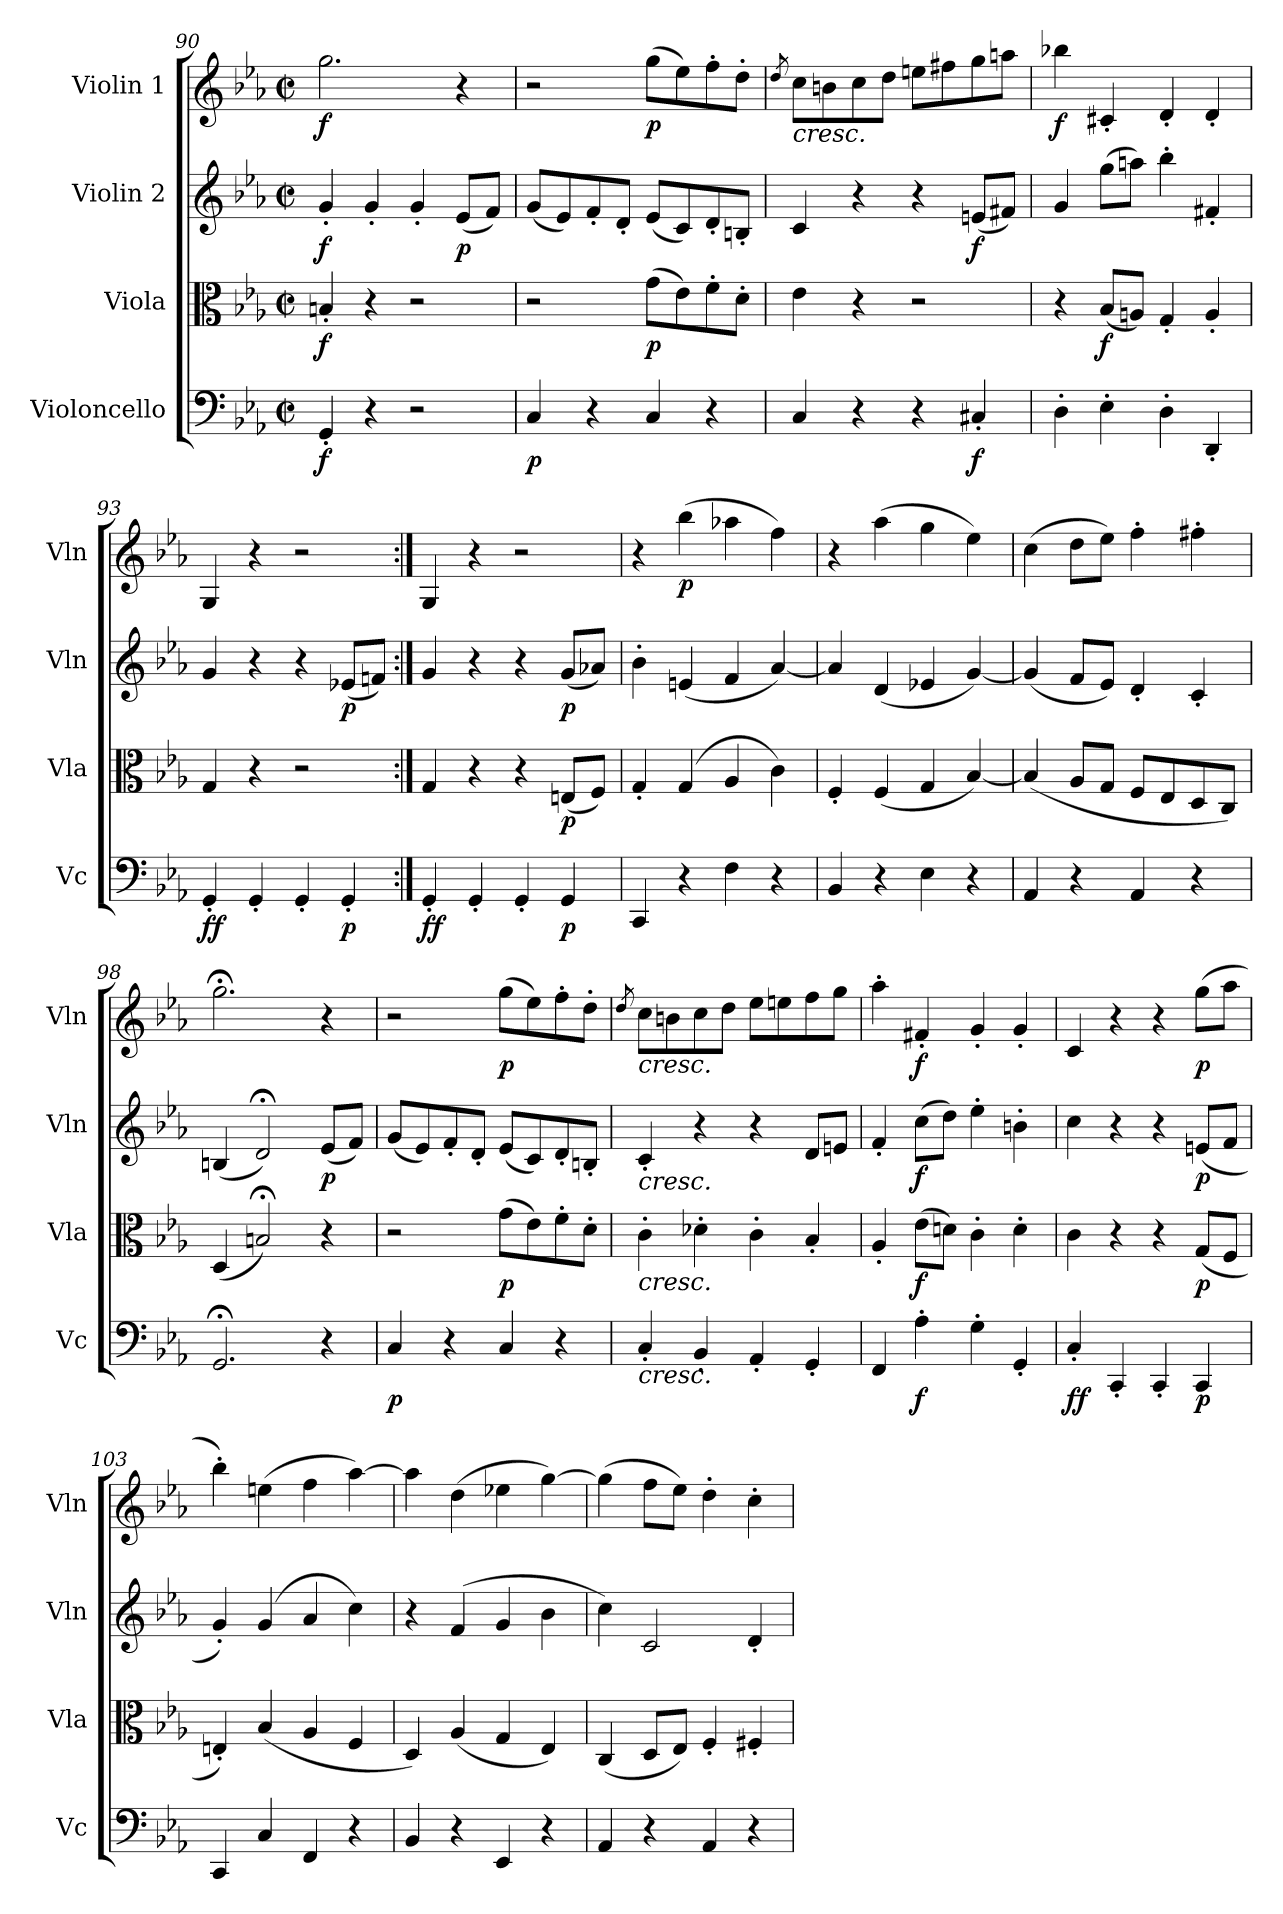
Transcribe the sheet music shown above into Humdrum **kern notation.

**kern	**dynam	**kern	**dynam	**kern	**dynam	**kern	**dynam
*part4	*part4	*part3	*part3	*part2	*part2	*part1	*part1
*staff4	*staff4	*staff3	*staff3	*staff2	*staff2	*staff1	*staff1
*I"Violoncello	*	*I"Viola	*	*I"Violin 2	*	*I"Violin 1	*
*I'Vc	*	*I'Vla	*	*I'Vln	*	*I'Vln	*
*clefF4	*	*clefC3	*	*clefG2	*	*clefG2	*
*k[b-e-a-]	*	*k[b-e-a-]	*	*k[b-e-a-]	*	*k[b-e-a-]	*
*M2/2	*	*M2/2	*	*M2/2	*	*M2/2	*
*met(c|)	*	*met(c|)	*	*met(c|)	*	*met(c|)	*
=90	=90	=90	=90	=90	=90	=90	=90
!	!LO:DY:b	!	!LO:DY:b	!	!LO:DY:b	!	!LO:DY:b
4GG'/	f	4Bn'/	f	4g'/	f	2.gg\	f
4r	.	4r	.	4g'/	.	.	.
2r	.	2r	.	4g'/	.	.	.
!	!	!	!	!	!LO:DY:b	!	!
.	.	.	.	(8e-/L	p	4r	.
.	.	.	.	8f/J)	.	.	.
!!LO:LB:g=z
=91	=91	=91	=91	=91	=91	=91	=91
!	!LO:DY:b	!	!	!	!	!	!
4C/	p	2r	.	(8g/L	.	2r	.
.	.	.	.	8e-/)	.	.	.
4r	.	.	.	8f'/	.	.	.
.	.	.	.	8d'/J	.	.	.
!	!	!	!LO:DY:b	!	!	!	!LO:DY:b
4C/	.	(8g\L	p	(8e-/L	.	(8gg\L	p
.	.	8e-\)	.	8c/)	.	8ee-\)	.
4r	.	8f'\	.	8d'/	.	8ff'\	.
.	.	8d'\J	.	8Bn'/J	.	8dd'\J	.
=92	=92	=92	=92	=92	=92	=92	=92
.	.	.	.	.	.	8qdd/	.
!	!	!	!	!	!	!LO:TX:b:i:t=cresc.	!
4C/	.	4e-\	.	4c/	.	8cc\L	.
.	.	.	.	.	.	8bn\	.
4r	.	4r	.	4r	.	8cc\	.
.	.	.	.	.	.	8dd\J	.
4r	.	2r	.	4r	.	8een\L	.
.	.	.	.	.	.	8ff#X\	.
!	!LO:DY:b	!	!	!	!LO:DY:b	!	!
4C#X'/	f	.	.	(8en/L	f	8gg\	.
.	.	.	.	8f#X/J)	.	8aan\J	.
!!LO:LB:g=z
=93	=93	=93	=93	=93	=93	=93	=93
!	!	!	!	!	!	!	!LO:DY:b
4D'\	.	4r	.	4g/	.	4bb-X\	f
!	!	!	!LO:DY:b	!	!	!	!
4E-'\	.	(8B-/L	f	(8gg\L	.	4c#X'/	.
.	.	8An/J)	.	8aan\J)	.	.	.
4D'\	.	4G'/	.	4bb-'\	.	4d'/	.
4DD'/	.	4A'/	.	4f#X'/	.	4d'/	.
=93X8	=93X8	=93X8	=93X8	=93X8	=93X8	=93X8	=93X8
!	!LO:DY:b	!	!	!	!	!	!
4GG'/	ff	4G/	.	4g/	.	4G/	.
4GG'/	.	4r	.	4r	.	4r	.
4GG'/	.	2r	.	4r	.	2r	.
!	!LO:DY:b	!	!	!	!LO:DY:b	!	!
4GG'/	p	.	.	(8e-X/L	p	.	.
.	.	.	.	8fn/J)	.	.	.
=94:|!	=94:|!	=94:|!	=94:|!	=94:|!	=94:|!	=94:|!	=94:|!
!	!LO:DY:b	!	!	!	!	!	!
4GG'/	ff	4G/	.	4g/	.	4G/	.
4GG'/	.	4r	.	4r	.	4r	.
4GG'/	.	4r	.	4r	.	2r	.
!	!LO:DY:b	!	!LO:DY:b	!	!LO:DY:b	!	!
4GG/	p	(8En/L	p	(8g/L	p	.	.
.	.	8F/J)	.	8a-X/J)	.	.	.
=95	=95	=95	=95	=95	=95	=95	=95
4CC/	.	4G'/	.	4b-'\	.	4r	.
!	!	!	!	!	!	!	!LO:DY:b
4r	.	(4G/	.	(4en/	.	(4bb-\	p
4F\	.	4A-/	.	4f/	.	4aa-X\	.
4r	.	4c\)	.	[4a-/)	.	4ff\)	.
=96	=96	=96	=96	=96	=96	=96	=96
4BB-/	.	4F'/	.	4a-/]	.	4r	.
4r	.	(4F/	.	(4d/	.	(4aa-\	.
4E-\	.	4G/	.	4e-X/	.	4gg\	.
4r	.	[4B-/)	.	[4g/)	.	4ee-\)	.
=97	=97	=97	=97	=97	=97	=97	=97
4AA-/	.	(4B-/]	.	(4g/]	.	(4cc\	.
4r	.	8A-/L	.	8f/L	.	8dd\L	.
.	.	8G/J	.	8e-/J)	.	8ee-\J)	.
4AA-/	.	8F/L	.	4d'/	.	4ff'\	.
.	.	8E-/	.	.	.	.	.
4r	.	8D/	.	4c'/	.	4ff#X'\	.
.	.	8C/J)	.	.	.	.	.
=98	=98	=98	=98	=98	=98	=98	=98
2.GG;</	.	(4D/	.	(4Bn/	.	2.gg;<\	.
.	.	2Bn;</)	.	2d;</)	.	.	.
!	!	!	!	!	!LO:DY:b	!	!
4r	.	4r	.	(8e-/L	p	4r	.
.	.	.	.	8f/J)	.	.	.
=99	=99	=99	=99	=99	=99	=99	=99
!	!LO:DY:b	!	!	!	!	!	!
4C/	p	2r	.	(8g/L	.	2r	.
.	.	.	.	8e-/)	.	.	.
4r	.	.	.	8f'/	.	.	.
.	.	.	.	8d'/J	.	.	.
!	!	!	!LO:DY:b	!	!	!	!LO:DY:b
4C/	.	(8g\L	p	(8e-/L	.	(8gg\L	p
.	.	8e-\)	.	8c/)	.	8ee-\)	.
4r	.	8f'\	.	8d'/	.	8ff'\	.
.	.	8d'\J	.	8Bn'/J	.	8dd'\J	.
!!LO:LB:g=z
=100	=100	=100	=100	=100	=100	=100	=100
.	.	.	.	.	.	8qdd/	.
!	!	!	!	!	!	!LO:TX:b:i:t=cresc.	!
!	!	!	!	!LO:TX:b:i:t=cresc.	!	!	!
!	!	!LO:TX:b:i:t=cresc.	!	!	!	!	!
!LO:TX:b:i:t=cresc.	!	!	!	!	!	!	!
4C'/	.	4c'\	.	4c'/	.	8cc\L	.
.	.	.	.	.	.	8bn\	.
4BB-'/	.	4d-X'\	.	4r	.	8cc\	.
.	.	.	.	.	.	8dd\J	.
4AA-'/	.	4c'\	.	4r	.	8ee-\L	.
.	.	.	.	.	.	8een\	.
4GG'/	.	4B-'/	.	8d/L	.	8ff\	.
.	.	.	.	8en/J	.	8gg\J	.
!!LO:PB:g=z
=101	=101	=101	=101	=101	=101	=101	=101
4FF/	.	4A-'/	.	4f'/	.	4aa-'\	.
!	!LO:DY:b	!	!LO:DY:b	!	!LO:DY:b	!	!LO:DY:b
4A-'\	f	(8e-\L	f	(8cc\L	f	4f#X'/	f
.	.	8dn\J)	.	8dd\J)	.	.	.
4G'\	.	4c'\	.	4ee-'\	.	4g'/	.
4GG'/	.	4d'\	.	4bn'\	.	4g'/	.
=102	=102	=102	=102	=102	=102	=102	=102
!	!LO:DY:b	!	!	!	!	!	!
4C'/	ff	4c\	.	4cc\	.	4c/	.
4CC'/	.	4r	.	4r	.	4r	.
4CC'/	.	4r	.	4r	.	4r	.
!	!LO:DY:b	!	!LO:DY:b	!	!LO:DY:b	!	!LO:DY:b
4CC/	p	(8G/L	p	(8en/L	p	(8gg\L	p
.	.	8F/J	.	8f/J	.	8aa-\J	.
=103	=103	=103	=103	=103	=103	=103	=103
4CC/	.	4En'/)	.	4g'/)	.	4bb-'\)	.
4C/	.	(4B-/	.	(4g/	.	(4een\	.
4FF/	.	4A-/	.	4a-/	.	4ff\	.
4r	.	4F/	.	4cc\)	.	[4aa-\)	.
=104	=104	=104	=104	=104	=104	=104	=104
4BB-/	.	4D/)	.	4r	.	4aa-\]	.
4r	.	(4A-/	.	(4f/	.	(4dd\	.
4EE-/	.	4G/	.	4g/	.	4ee-X\	.
4r	.	4E-/)	.	4b-\	.	[4gg\)	.
=105	=105	=105	=105	=105	=105	=105	=105
4AA-/	.	(4C/	.	4cc\)	.	(4gg\]	.
4r	.	8D/L	.	2c/	.	8ff\L	.
.	.	8E-/J)	.	.	.	8ee-\J)	.
4AA-/	.	4F'/	.	.	.	4dd'\	.
4r	.	4F#X'/	.	4d'/	.	4cc'\	.
=	=	=	=	=	=	=	=
*-	*-	*-	*-	*-	*-	*-	*-
